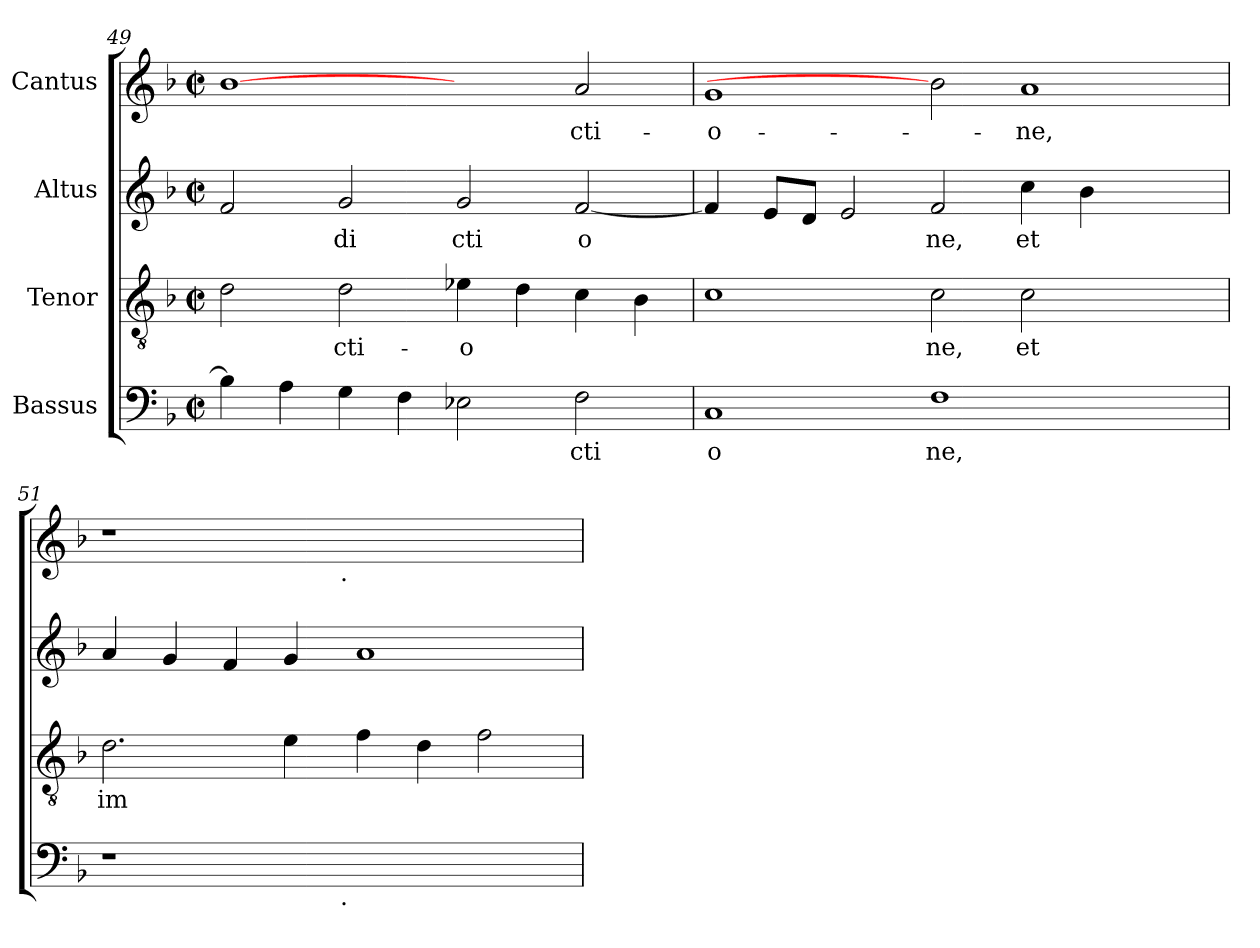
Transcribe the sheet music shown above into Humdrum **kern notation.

**kern	**text	**kern	**text	**kern	**text	**kern	**text
*part4	*part4	*part3	*part3	*part2	*part2	*part1	*part1
*staff4	*staff4	*staff3	*staff3	*staff2	*staff2	*staff1	*staff1
*I"Bassus	*	*I"Tenor	*	*I"Altus	*	*I"Cantus	*
*clefF4	*	*clefGv2	*	*clefG2	*	*clefG2	*
*k[b-]	*	*k[b-]	*	*k[b-]	*	*k[b-]	*
*F:	*	*F:	*	*F:	*	*F:	*
*M2/2	*	*M2/2	*	*M2/2	*	*M2/2	*
*met(c|)	*	*met(c|)	*	*met(c|)	*	*met(c|)	*
=49	=49	=49	=49	=49	=49	=49	=49
!	!LO:LY:b:cj	!	!LO:LY:b:cj	!	!LO:LY:b:cj	!	!LO:LY:b:cj
4B-\]	.	2d\	--	2f/	.	[1b-	--
!	!LO:LY:b:cj	!	!	!	!	!	!
4A\	.	.	.	.	.	.	.
!	!LO:LY:b:cj	!	!LO:LY:b:cj	!	!LO:LY:b:cj	!	!
4G\	.	2d\	-cti-	2g/	di	.	.
!	!LO:LY:b:cj	!	!	!	!	!	!
4F\	.	.	.	.	.	.	.
!	!LO:LY:b:cj	!	!LO:LY:b:cj	!	!LO:LY:b:cj	!	!
2E-X\	.	4e-X\	-o-	2g/	cti	2ryy	.
!	!	!	!LO:LY:b:cj	!	!	!	!
.	.	4d\	--	.	.	.	.
!	!LO:LY:b:cj	!	!LO:LY:b:cj	!	!LO:LY:b:cj	!	!LO:LY:b:cj
2F\	cti	4c\	--	[<2f/	o	2a/	-cti-
!	!	!	!LO:LY:b:cj	!	!	!	!
.	.	4B-\	--	.	.	.	.
=50	=50	=50	=50	=50	=50	=50	=50
!	!LO:LY:b:cj	!	!LO:LY:b:cj	!	!LO:LY:b:cj	!	!LO:LY:b:cj
1C	o	1c	--	4f/]	.	1g	-o-
!	!	!	!	!	!LO:LY:b:cj	!	!
.	.	.	.	8e/L	.	.	.
!	!	!	!	!	!LO:LY:b:cj	!	!
.	.	.	.	8d/J	.	.	.
!	!	!	!	!	!LO:LY:b:cj	!	!
.	.	.	.	2e/	.	.	.
!	!LO:LY:b:cj	!	!LO:LY:b:cj	!	!LO:LY:b:cj	!	!
1F	ne,	2c\	-ne,	2f/	ne,	2b-]	.
!	!	!	!LO:LY:b:cj	!	!LO:LY:b:cj	!	!LO:LY:b:cj
.	.	2c\	et	4cc\	et	1a	-ne,
!	!	!	!	!	!LO:LY:b:cj	!	!
.	.	.	.	4b-\	.	.	.
2ryy	.	2ryy	.	2ryy	.	.	.
=51	=51	=51	=51	=51	=51	=51	=51
!	!	!	!LO:LY:b:cj	!	!LO:LY:b:cj	!	!
*^	*	*	*	*	*	*^	*
1r	2ryy	.	2.d\	im-	4a/	.	1r	2ryy	.
!	!	!	!	!	!	!LO:LY:b:cj	!	!	!
.	.	.	.	.	4g/	.	.	.	.
!	!	!	!	!	!	!LO:LY:b:cj	!	!	!
.	4...ryy	.	.	.	4f/	.	.	4...ryy	.
!	!	!	!	!LO:LY:b:cj	!	!LO:LY:b:cj	!	!	!
.	.	.	4e\	--	4g/	.	.	.	.
!	!	!	!	!	!	!	!	!LO:TX:b:t=.	!
!	!LO:TX:b:t=.	!	!	!	!	!	!	!	!
.	1ryy	.	.	.	.	.	.	1ryy	.
!	!	!	!	!LO:LY:b:cj	!	!LO:LY:b:cj	!	!	!
1ryy	.	.	4f\	--	1a	.	1ryy	.	.
!	!	!	!	!LO:LY:b:cj	!	!	!	!	!
.	.	.	4d\	--	.	.	.	.	.
!	!	!	!	!LO:LY:b:cj	!	!	!	!	!
.	.	.	2f\	--	.	.	.	.	.
.	32ryy	.	.	.	.	.	.	32ryy	.
*v	*v	*	*	*	*	*	*v	*v	*
=	=	=	=	=	=	=	=
*-	*-	*-	*-	*-	*-	*-	*-
